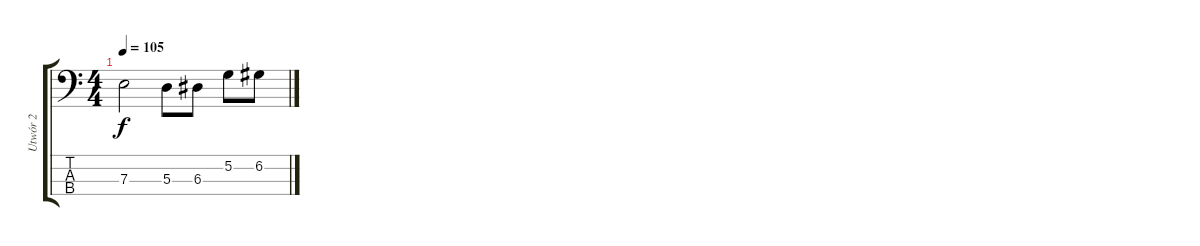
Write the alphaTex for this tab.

\track ("Utwór 2" "Utwór 2") {instrument electricbasspick}
\staff {score tabs}
\tuning (G2 D2 A1 E1) {hide}
\ts (4 4)
\tempo 105
\clef f4
\ks c
7.3.2{dy f} 5.3.8 6.3.8 5.2.8 6.2.8
